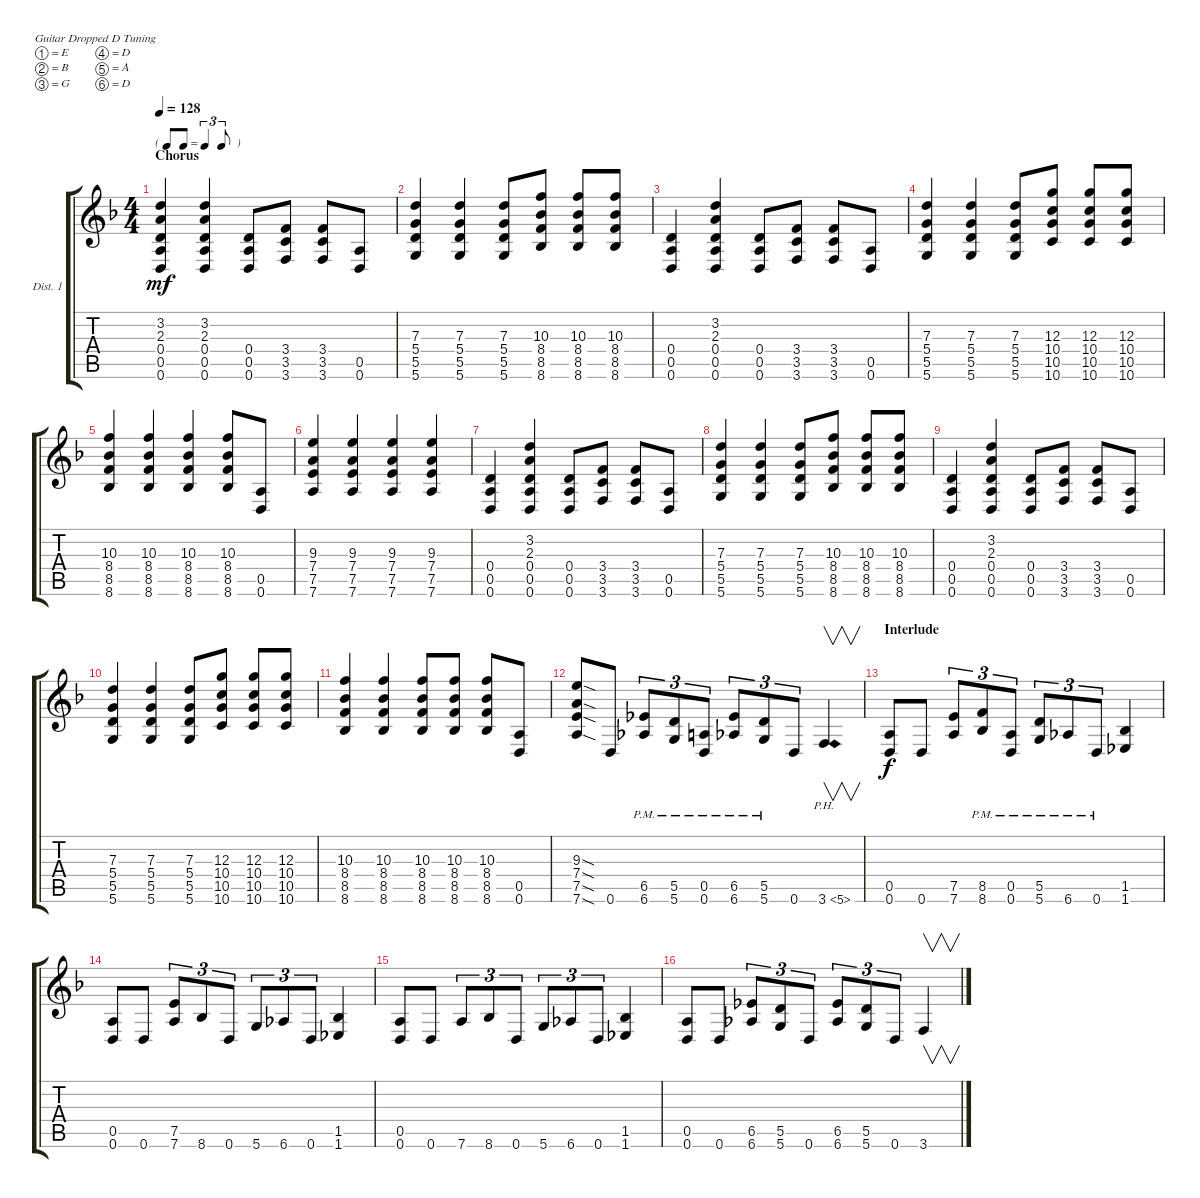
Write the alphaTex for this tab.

\defaultSystemsLayout 4
\bracketExtendMode groupsimilarinstruments
\firstSystemTrackNameOrientation horizontal
\otherSystemsTrackNameOrientation horizontal
\track ("Guitar 1 Distortion" "Dist. 1") {instrument distortionguitar}
\staff {score tabs}
\tuning (E4 B3 G3 D3 A2 D2)
\ts (4 4)
\tf triplet8th
\section ("" "Chorus")
\tempo 128
\clef g2
\scale
0.369564
\ks f
(3.2 2.3 0.4 0.5 0.6).4{dy mf} (0.6 0.5 0.4 2.3 3.2).4 (0.4 0.5 0.6).8 (3.6 3.5 3.4).8 (3.5 3.6 3.4).8 (0.5 0.6).8 |
\scale
0.328126 (5.6 5.5 5.4 7.3).4 (7.3 5.4 5.5 5.6).4 (5.6 5.5 5.4 7.3).8 (10.3 8.4 8.5 8.6).8 (10.3 8.4 8.6 8.5).8 (10.3 8.4 8.5 8.6).8 |
\scale
0.302376 (0.5 0.6 0.4).4 (0.4 0.5 0.6 2.3 3.2).4 (0.6 0.5 0.4).8 (3.4 3.5 3.6).8 (3.4 3.5 3.6).8 (0.6 0.5).8 |
\scale
0.371232 (5.6 5.5 5.4 7.3).4 (7.3 5.4 5.5 5.6).4 (5.6 5.5 5.4 7.3).8 (12.3 10.4 10.5 10.6).8 (12.3 10.4 10.6 10.5).8 (12.3 10.4 10.5 10.6).8 |
\scale
0.333113 (8.6 8.5 8.4 10.3).4 (10.3 8.5 8.4 8.6).4 (10.3 8.4 8.6 8.5).4 (10.3 8.5 8.4 8.6).8 (0.5 0.6).8 |
\scale
0.295612 (7.6 7.5 7.4 9.3).4 (7.4 7.5 7.6 9.3).4 (7.6 7.5 7.4 9.3).4 (7.4 7.5 7.6 9.3).4 |
\scale
0.370991 (0.6 0.5 0.4).4 (0.4 0.5 0.6 2.3 3.2).4 (0.6 0.5 0.4).8 (3.4 3.5 3.6).8 (3.6 3.5 3.4).8 (0.5 0.6).8 |
\scale
0.326679 (5.6 5.5 5.4 7.3).4 (5.4 5.5 5.6 7.3).4 (7.3 5.4 5.5 5.6).8 (8.6 8.5 8.4 10.3).8 (8.6 8.5 8.4 10.3).8 (8.6 8.5 8.4 10.3).8 |
\scale
0.302376 (0.6 0.5 0.4).4 (0.4 0.5 0.6 2.3 3.2).4 (0.4 0.5 0.6).8 (3.6 3.5 3.4).8 (3.4 3.6 3.5).8 (0.6 0.5).8 |
\scale
0.345936 (5.5 5.6 5.4 7.3).4 (7.3 5.4 5.5 5.6).4 (5.6 5.5 5.4 7.3).8 (12.3 10.4 10.5 10.6).8 (12.3 10.6 10.5 10.4).8 (12.3 10.4 10.5 10.6).8 |
\scale
0.294692 (8.4 8.5 8.6 10.3).4 (8.5 8.4 8.6 10.3).4 (10.3 8.4 8.5 8.6).8 (10.3 8.6 8.5 8.4).8 (10.3 8.4 8.5 8.6).8 (0.6 0.5).8 |
\scale
0.359568 (7.6{sod} 7.5{sod} 7.4{sod} 9.3{sod}).8 0.6.8 (6.6{pm} 6.5{pm}).8{tu (3 2)} (5.6{pm} 5.5{pm}).8{tu (3 2)} (0.6{pm} 0.5{pm}).8{tu (3 2)} (6.6{pm} 6.5{pm}).8{tu (3 2)} (5.6{pm} 5.5{pm}).8{tu (3 2)} 0.6.8{tu (3 2)} 3.6{ph 2}.4{v} |
\section ("" "Interlude")
(0.6 0.5).8{dy f} 0.6.8 (7.6 7.5).8{tu (3 2)} (8.6{pm} 8.5{pm}).8{tu (3 2)} (0.6{pm} 0.5{pm}).8{tu (3 2)} (5.6{pm} 5.5{pm}).8{tu (3 2)} 6.6{pm}.8{tu (3 2)} 0.6{pm}.8{tu (3 2)} (1.6 1.5).4 |
(0.6 0.5).8 0.6.8 (7.6 7.5).8{tu (3 2)} 8.6.8{tu (3 2)} 0.6.8{tu (3 2)} 5.6.8{tu (3 2)} 6.6.8{tu (3 2)} 0.6.8{tu (3 2)} (1.6 1.5).4 |
(0.6 0.5).8 0.6.8 7.6.8{tu (3 2)} 8.6.8{tu (3 2)} 0.6.8{tu (3 2)} 5.6.8{tu (3 2)} 6.6.8{tu (3 2)} 0.6.8{tu (3 2)} (1.6 1.5).4 |
(0.6 0.5).8 0.6.8 (6.6 6.5).8{tu (3 2)} (5.6 5.5).8{tu (3 2)} 0.6.8{tu (3 2)} (6.6 6.5).8{tu (3 2)} (5.6 5.5).8{tu (3 2)} 0.6.8{tu (3 2)} 3.6.4{v}
